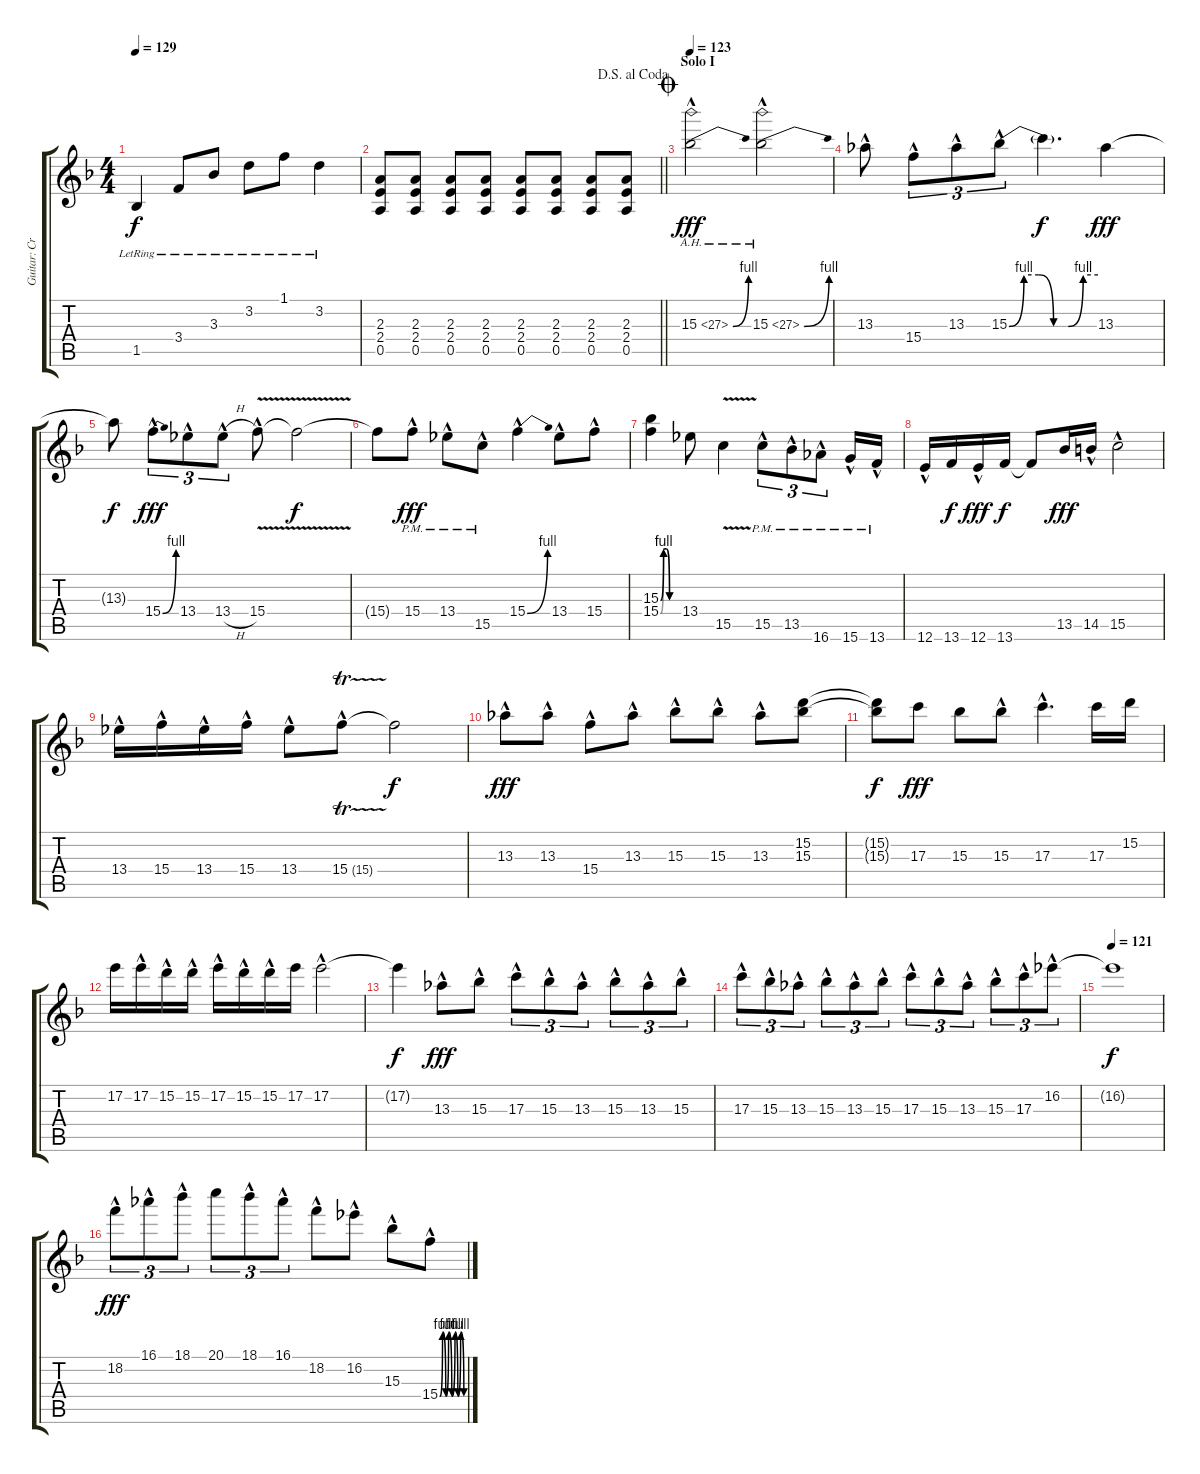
\track ("Guitar: Criss" "Guitar: Cr") {instrument electricguitarclean}
\staff {score tabs}
\tuning (E4 B3 G3 D3 A2 E2) {hide}
\ts (4 4)
\tempo 129
\clef g2
\ks f
1.5{lr}.4{dy f} 3.4{lr}.8 3.3{lr}.8 3.2{lr}.8 1.1{lr}.8 3.2{lr}.4 |
\jump dalsegnoalcoda
\barLineRight lightlight
(2.3 2.4 0.5).8{volume 13 instrument overdrivenguitar} (2.3 2.4 0.5).8 (2.3 2.4 0.5).8 (2.3 2.4 0.5).8 (2.3 2.4 0.5).8 (2.3 2.4 0.5).8 (2.3 2.4 0.5).8 (2.3 2.4 0.5).8 |
\section ("" "Solo I")
\jump coda
\tempo 123
15.3{be (bend 0 0 60 4) ah 12 hac}.2{dy fff volume 16 instrument overdrivenguitar} 15.3{be (bend 0 0 60 4) ah 12 hac}.2 |
13.3{hac}.8 15.4{hac}.8{tu (3 2)} 13.3{hac}.8{tu (3 2)} 15.3{be (custom 0 0 10 4 20 4 30 0 40 0 50 4 60 4) hac}.8{tu (3 2)} 15.3{t}.4{d dy f} 13.3.4{dy fff} |
13.3{t}.8{dy f} 15.4{be (bend 0 0 60 4) hac}.8{tu (3 2) dy fff} 13.4{hac}.8{tu (3 2)} 13.4{h hac}.8{tu (3 2)} 15.4{v hac}.8 15.4{t}.2{dy f} |
15.4{t}.8 15.4{hac pm}.8{dy fff} 13.4{hac pm}.8 15.5{hac pm}.8 15.4{be (bend 0 0 60 4) hac}.4 13.4{hac}.8 15.4{hac}.8 |
(15.3{be (custom 0 0 10 4 20 4 30 0 60 0)} 15.4{be (custom 0 0 10 4 20 4 30 0 60 0)}).4 13.4.8 15.5{v}.4 15.5{hac pm}.8{tu (3 2)} 13.5{hac pm}.8{tu (3 2)} 16.6{hac pm}.8{tu (3 2)} 15.6{hac pm}.16 13.6{hac pm}.16 |
12.6{hac}.16 13.6.16{dy f} 12.6{hac}.16{dy fff} 13.6.16{dy f} 13.6{t}.8 13.5.16{dy fff} 14.5{hac}.16 15.5{hac}.2 |
13.4{hac}.16 15.4{hac}.16 13.4{hac}.16 15.4{hac}.16 13.4{hac}.8 15.4{tr (15 16) hac}.8 15.4{t}.2{dy f} |
13.3{hac}.8{dy fff} 13.3{hac}.8 15.4{hac}.8 13.3{hac}.8 15.3{hac}.8 15.3{hac}.8 13.3{hac}.8 (15.2 15.3).8 |
(15.2{t} 15.3{t}).8{dy f} 17.3.8{dy fff} 15.3.8 15.3{hac}.8 17.3{hac}.4{d} 17.3.16 15.2.16 |
17.2.16 17.2{hac}.16 15.2{hac}.16 15.2{hac}.16 17.2{hac}.16 15.2{hac}.16 15.2{hac}.16 17.2.16 17.2{hac}.2 |
17.2{t}.4{dy f} 13.3{hac}.8{dy fff} 15.3{hac}.8 17.3{hac}.8{tu (3 2)} 15.3{hac}.8{tu (3 2)} 13.3{hac}.8{tu (3 2)} 15.3{hac}.8{tu (3 2)} 13.3{hac}.8{tu (3 2)} 15.3{hac}.8{tu (3 2)} |
17.3{hac}.8{tu (3 2)} 15.3{hac}.8{tu (3 2)} 13.3{hac}.8{tu (3 2)} 15.3{hac}.8{tu (3 2)} 13.3{hac}.8{tu (3 2)} 15.3{hac}.8{tu (3 2)} 17.3{hac}.8{tu (3 2)} 15.3{hac}.8{tu (3 2)} 13.3{hac}.8{tu (3 2)} 15.3{hac}.8{tu (3 2)} 17.3{hac}.8{tu (3 2)} 16.2{hac}.8{tu (3 2)} |
\tempo 121
16.2{t}.1{dy f} |
18.2{hac}.8{tu (3 2) dy fff} 16.1{hac}.8{tu (3 2)} 18.1{hac}.8{tu (3 2)} 20.1.8{tu (3 2)} 18.1{hac}.8{tu (3 2)} 16.1{hac}.8{tu (3 2)} 18.2{hac}.8 16.2{hac}.8 15.3{hac}.8 15.4{be (custom 0 0 7 4 15 0 22 4 30 0 38 4 45 0 52 4 60 0) hac}.8
